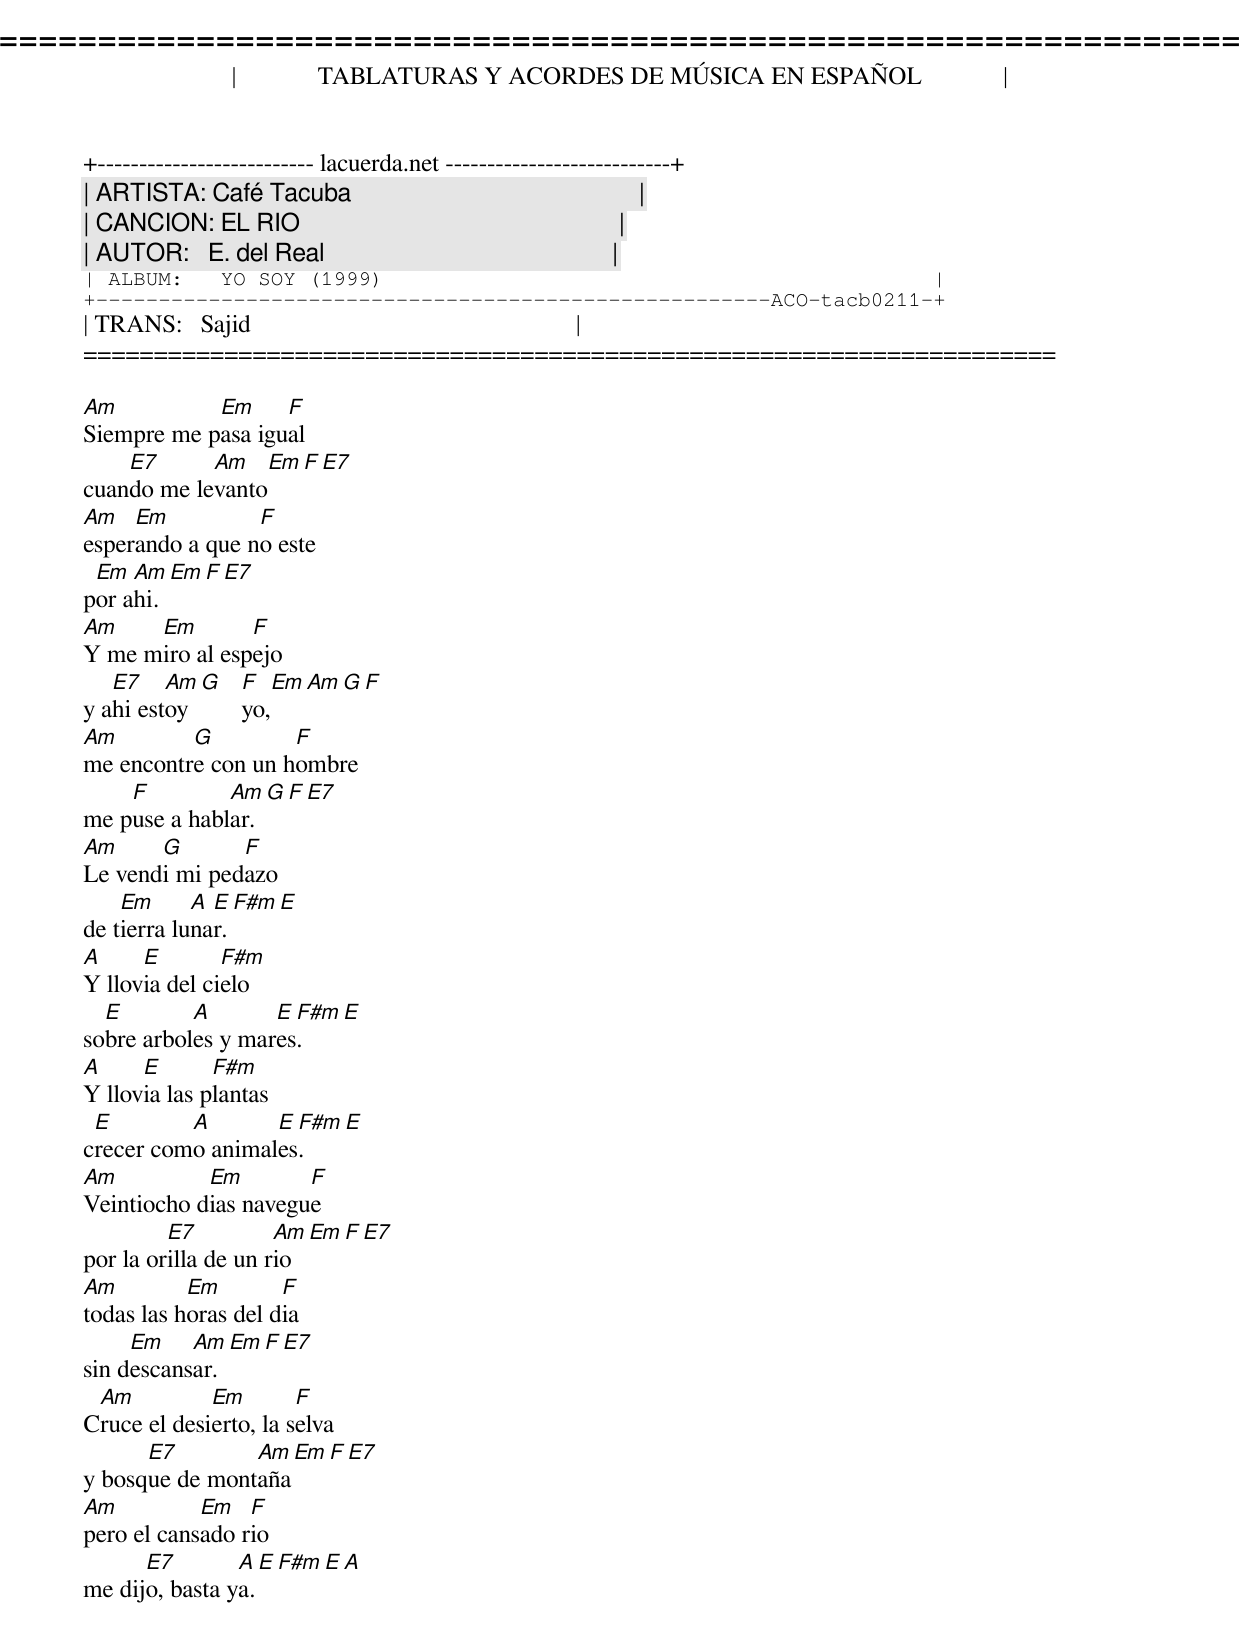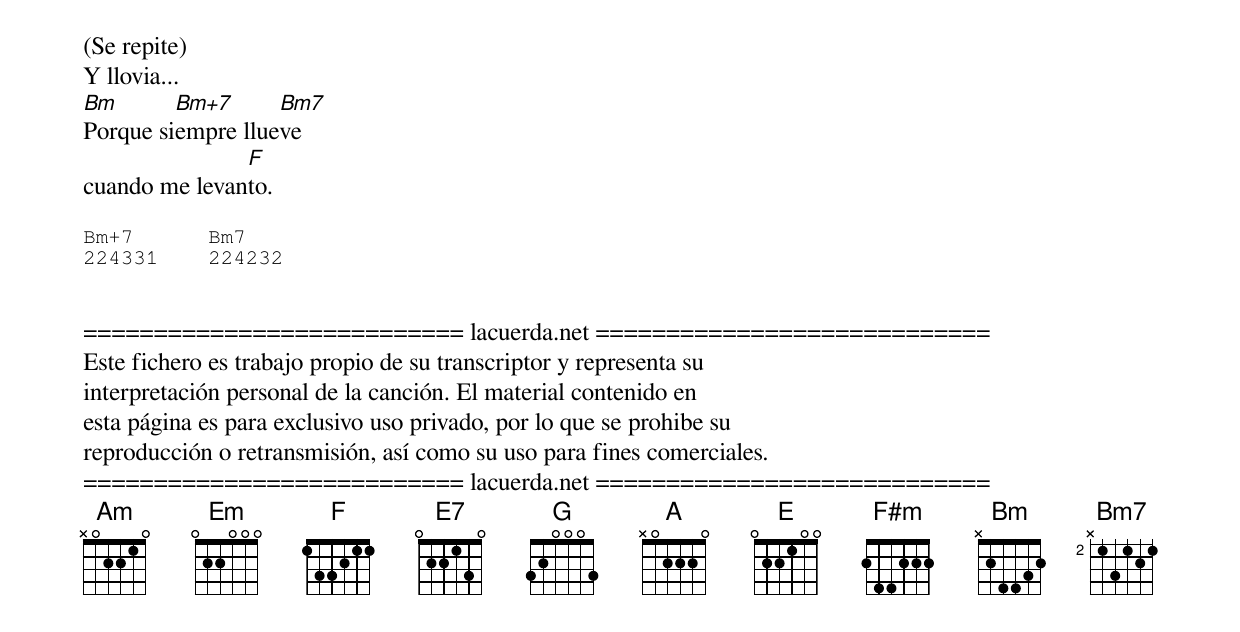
=====================================================================
|             TABLATURAS Y ACORDES DE MÚSICA EN ESPAÑOL             |
+-------------------------- lacuerda.net ---------------------------+
| ARTISTA: Café Tacuba                                              |
| CANCION: EL RIO                                                   |
| AUTOR:   E. del Real                                              |
| ALBUM:   YO SOY (1999)                                            |
+------------------------------------------------------ACO-tacb0211-+
| TRANS:   Sajid                                                    |
=====================================================================

Am          Em     F
Siempre me pasa igual
    E7      Am    Em F E7
cuando me levanto
Am   Em          F
esperando a que no este
 Em  Am  Em F E7
por ahi.
Am    Em        F
Y me miro al espejo
   E7    Am  G  F  Em Am G F
y ahi estoy     yo,
Am        G         F
me encontre con un hombre
    F         Am G F E7
me puse a hablar.
Am     G       F
Le vendi mi pedazo
    Em      A E F#m E
de tierra lunar.
A     E        F#m
Y llovia del cielo
  E        A       E F#m E
sobre arboles y mares.
A     E       F#m
Y llovia las plantas
 E        A       E F#m E
crecer como animales.
Am          Em        F
Veintiocho dias navegue
         E7          Am Em F E7
por la orilla de un rio
Am         Em        F
todas las horas del dia
     Em    Am Em F E7
sin descansar.
 Am          Em        F
Cruce el desierto, la selva
      E7        Am Em F E7
y bosque de montaña
Am          Em   F
pero el cansado rio
      E7        A E F#m E A
me dijo, basta ya.

(Se repite)
Y llovia...
Bm       Bm+7      Bm7
Porque siempre llueve
               F
cuando me levanto.

Bm+7      Bm7
224331    224232


=========================== lacuerda.net ============================
Este fichero es trabajo propio de su transcriptor y representa su
interpretación personal de la canción. El material contenido en
esta página es para exclusivo uso privado, por lo que se prohibe su
reproducción o retransmisión, así como su uso para fines comerciales.
=========================== lacuerda.net ============================
